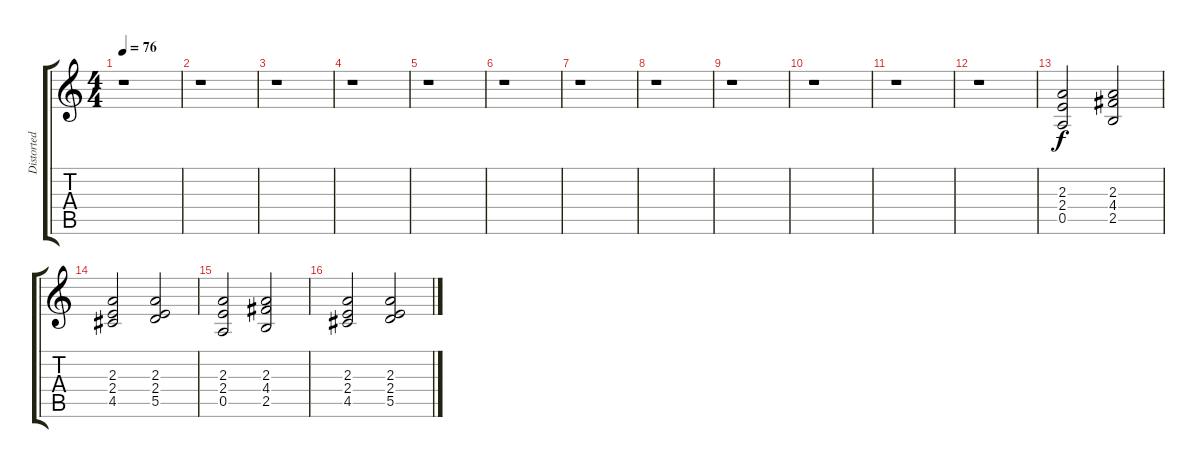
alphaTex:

\track ("Distorted Chorus Guitar 2" "Distorted ") {instrument distortionguitar}
\staff {score tabs}
\tuning (E4 B3 G3 D3 A2 E2) {hide}
\ts (4 4)
\tempo 76
\clef g2
\ks c
r.1{dy f instrument distortionguitar} |
r.1 |
r.1 |
r.1 |
r.1 |
r.1 |
r.1 |
r.1 |
r.1 |
r.1 |
r.1 |
r.1 |
(2.3 2.4 0.5).2 (2.3 4.4 2.5).2 |
(2.3 2.4 4.5).2 (2.3 2.4 5.5).2 |
(2.3 2.4 0.5).2 (2.3 4.4 2.5).2 |
(2.3 2.4 4.5).2 (2.3 2.4 5.5).2
